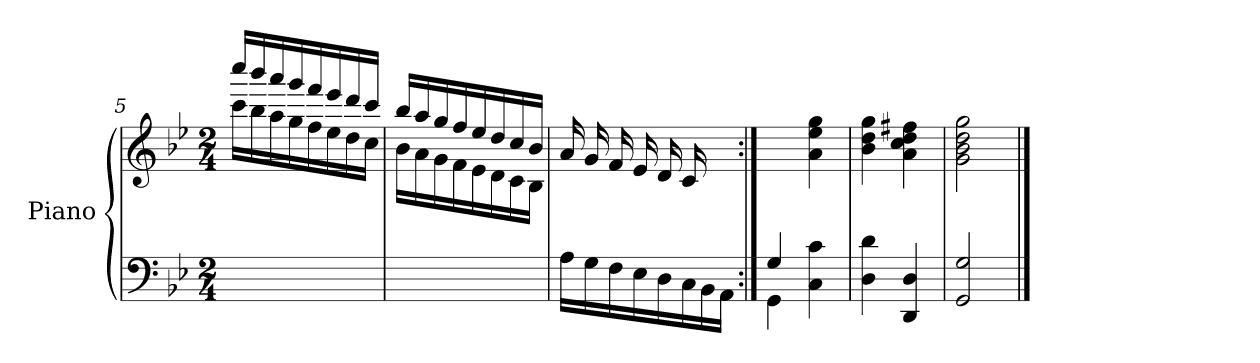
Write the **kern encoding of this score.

**kern	**kern
*part1	*part1
*staff2	*staff1
*I"Piano	*
*I'Pno.	*
!!LO:LB:g=z
*clefF4	*clefG2
*k[b-e-]	*k[b-e-]
*M2/4	*M2/4
=5	=5
*	*^
2ryy	16cccc/LL	16ccc\LL
.	16bbb-/	16bb-\
.	16aaa/	16aa\
.	16ggg/	16gg\
.	16fff/	16ff\
.	16eee-/	16ee-\
.	16ddd/	16dd\
.	16ccc/JJ	16cc\JJ
=6	=6	=6
2ryy	16bb-/LL	16b-\LL
.	16aa/	16a\
.	16gg/	16g\
.	16ff/	16f\
.	16ee-/	16e-\
.	16dd/	16d\
.	16cc/	16c\
.	16b-/JJ	16B-\JJ
*	*v	*v
=7	=7
*^	*
4.ryy	16A\LL	16a/LL
.	16G\	16g/
.	16F\	16f/
.	16E-\	16e-/
.	16D\	16d/
.	16C\	16c/
16B-/	16BB-\	8ryy
16A/JJ	16AA\JJ	.
=8:|!	=8:|!	=8:|!
4G/	4GG\	4ryy
4ryy	4C\ 4c\	4a\ 4ee-\ 4gg\
*v	*v	*
=9	=9
4D\ 4d\	4b-\ 4dd\ 4gg\
4DD/ 4D/	4a\ 4cc\ 4dd\ 4ff#X\
=10	=10
2GG/ 2G/	2g\ 2b-\ 2dd\ 2gg\
==	==
*-	*-
